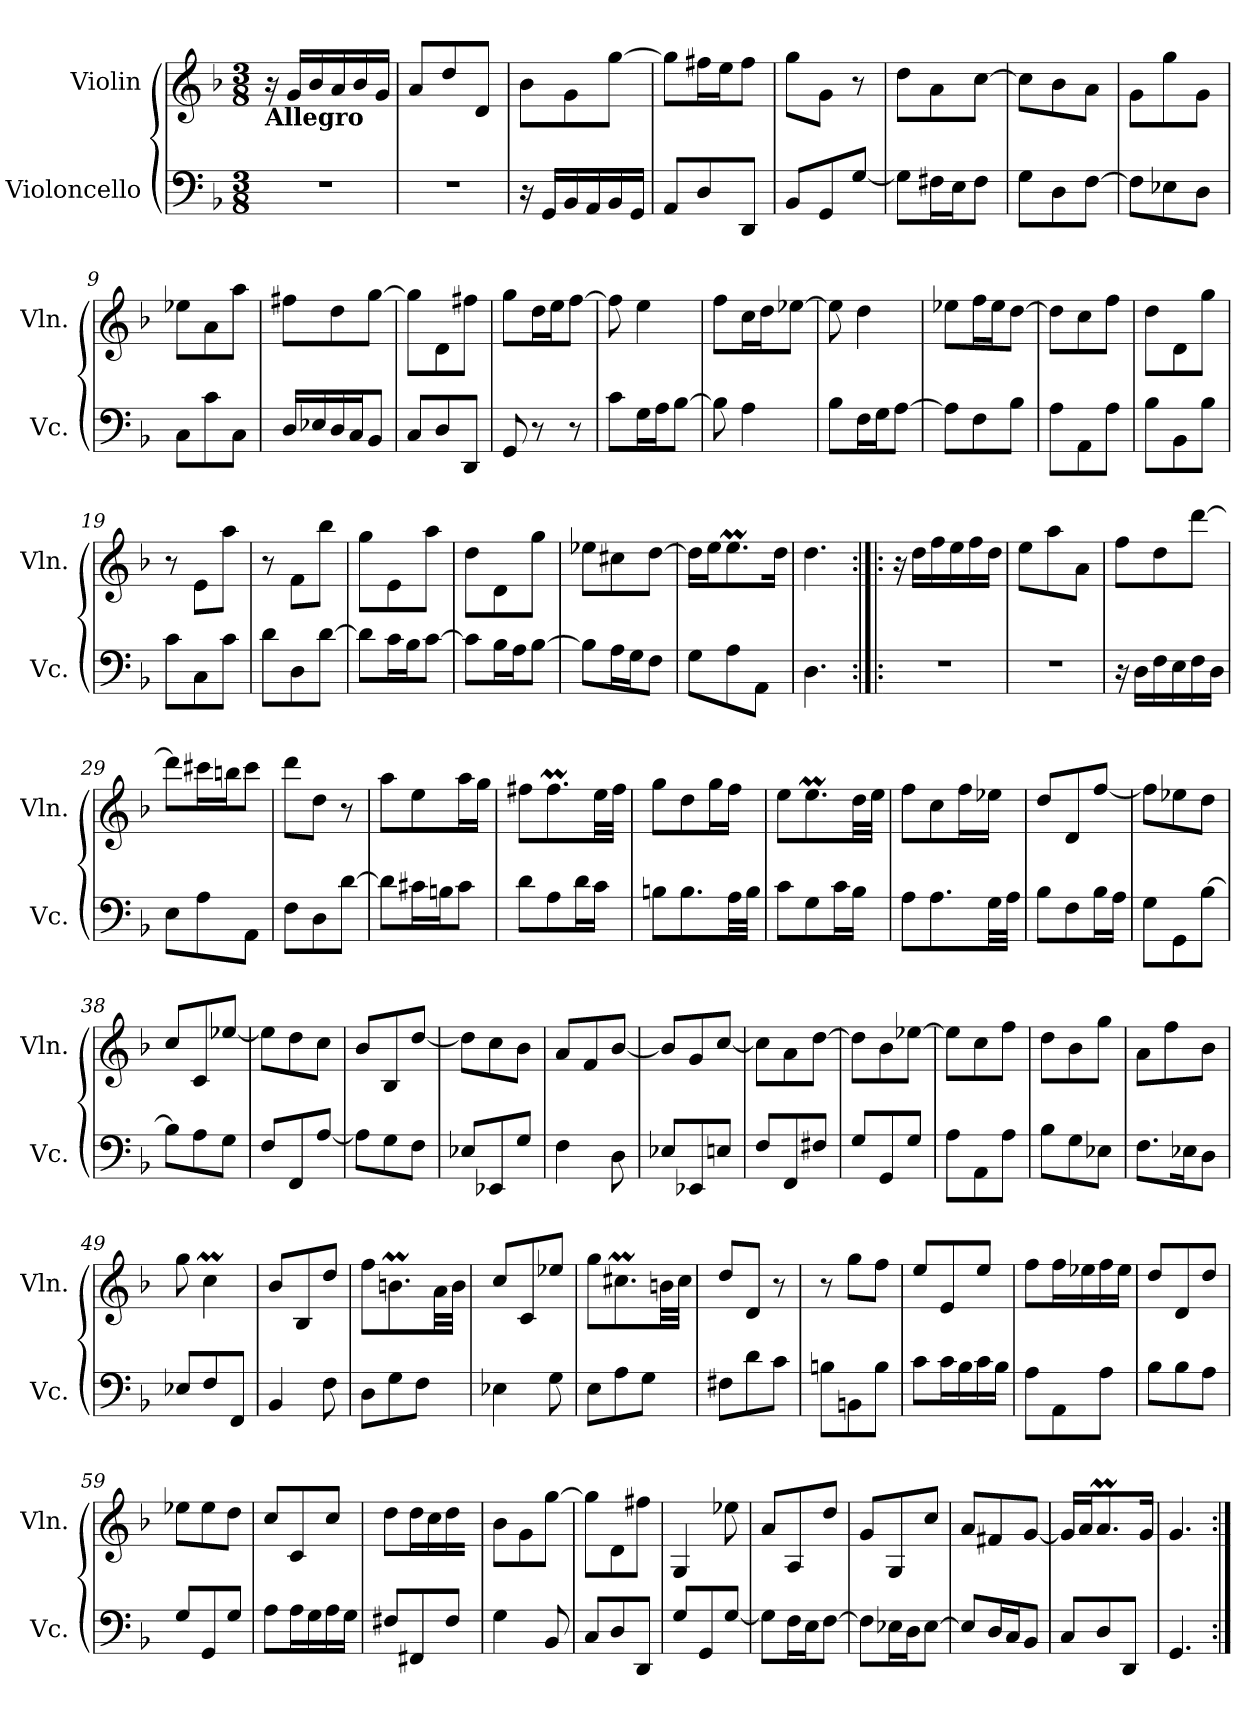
**kern	**kern
*part2	*part1
*staff2	*staff1
*I"Violoncello	*I"Violin
*I'Vc.	*I'Vln.
*clefF4	*clefG2
*k[b-]	*k[b-]
*M3/8	*M3/8
*MM60	*MM60
=1	=1
!	!LO:TX:b:B:t=Allegro
4.r	16r
.	16g/LL
.	16b-/
.	16a/
.	16b-/
.	16g/JJ
=2	=2
4.r	8a/L
.	8dd/
.	8d/J
=3	=3
16r	8b-\L
16GG/LL	.
16BB-/	8g\
16AA/	.
16BB-/	[8gg\J
16GG/JJ	.
=4	=4
8AA/L	8gg\L]
8D/	16ff#X\L
.	16ee\J
8DD/J	8ff#\J
=5	=5
8BB-/L	8gg\L
8GG/	8g\J
[8G/J	8r
=6	=6
8G\L]	8dd\L
16F#X\L	8a\
16E\J	.
8F#\J	[8cc\J
=7	=7
8G\L	8cc\L]
8D\	8b-\
[8F\J	8a\J
=8	=8
8F\L]	8g\L
8E-X\	8gg\
8D\J	8g\J
=9	=9
8C\L	8ee-X\L
8c\	8a\
8C\J	8aa\J
!!LO:LB:g=z
=10	=10
16D/LL	8ff#X\L
16E-X/	.
16D/	8dd\
16C/J	.
8BB-/J	[8gg\J
=11	=11
8C/L	8gg\L]
8D/	8d\
8DD/J	8ff#X\J
=12	=12
8GG/	8gg\L
8r	16dd\L
.	16ee\J
8r	[8ff\J
=13	=13
8c\L	8ff\]
16G\L	4ee\
16A\J	.
[8B-\J	.
=14	=14
8B-\]	8ff\L
4A\	16cc\L
.	16dd\J
.	[8ee-X\J
=15	=15
8B-\L	8ee-\]
16F\L	4dd\
16G\J	.
[8A\J	.
=16	=16
8A\L]	8ee-X\L
8F\	16ff\L
.	16ee-\J
8B-\J	[8dd\J
=17	=17
8A\L	8dd\L]
8AA\	8cc\
8A\J	8ff\J
=18	=18
8B-\L	8dd\L
8BB-\	8d\
8B-\J	8gg\J
=19	=19
8c\L	8r
8C\	8e\L
8c\J	8aa\J
!!LO:LB:g=z
=20	=20
8d\L	8r
8D\	8f\L
[8d\J	8bb-\J
=21	=21
8d\L]	8gg\L
16c\L	8e\
16B-\J	.
[8c\J	8aa\J
=22	=22
8c\L]	8dd\L
16B-\L	8d\
16A\J	.
[8B-\J	8gg\J
=23	=23
8B-\L]	8ee-X\L
16A\L	8cc#X\
16G\J	.
8F\J	[8dd\J
=24	=24
8G\L	16dd\LL]
.	16ee\J
8A\	8.eem\
8AA\J	.
.	16dd\Jk
=25	=25
4.D\	4.dd\
=26:|!|:	=26:|!|:
4.r	16r
.	16dd\LL
.	16ff\
.	16ee\
.	16ff\
.	16dd\JJ
=27	=27
4.r	8ee\L
.	8aa\
.	8a\J
=28	=28
16r	8ff\L
16D\LL	.
16F\	8dd\
16E\	.
16F\	[8ddd\J
16D\JJ	.
!!LO:LB:g=z
=29	=29
8E\L	8ddd\L]
8A\	16ccc#X\L
.	16bbn\J
8AA\J	8ccc#\J
=30	=30
8F\L	8ddd\L
8D\	8dd\J
[8d\J	8r
=31	=31
8d\L]	8aa\L
16c#X\L	8ee\
16Bn\J	.
8c#\J	16aa\L
.	16gg\JJ
=32	=32
8d\L	8ff#X\L
8A\	8.ff#m\
16d\L	.
16c\JJ	32ee\LL
.	32ff#\JJJ
=33	=33
8Bn\L	8gg\L
8.B\	8dd\
.	16gg\L
32A\LL	16ff\JJ
32B\JJJ	.
=34	=34
8c\L	8ee\L
8G\	8.eem\
16c\L	.
16B-\JJ	32dd\LL
.	32ee\JJJ
=35	=35
8A\L	8ff\L
8.A\	8cc\
.	16ff\L
32G\LL	16ee-X\JJ
32A\JJJ	.
=36	=36
8B-\L	8dd/L
8F\	8d/
16B-\L	[8ff/J
16A\JJ	.
!!LO:LB:g=z
=37	=37
8G\L	8ff\L]
8GG\	8ee-X\
[8B-\J	8dd\J
=38	=38
8B-\L]	8cc/L
8A\	8c/
8G\J	[8ee-X/J
=39	=39
8F/L	8ee-\L]
8FF/	8dd\
[8A/J	8cc\J
=40	=40
8A\L]	8b-/L
8G\	8B-/
8F\J	[8dd/J
=41	=41
8E-X/L	8dd\L]
8EE-X/	8cc\
8G/J	8b-\J
=42	=42
4F\	8a/L
.	8f/
8D\	[8b-/J
=43	=43
8E-X/L	8b-/L]
8EE-X/	8g/
8En/J	[8cc/J
=44	=44
8F/L	8cc\L]
8FF/	8a\
8F#X/J	[8dd\J
=45	=45
8G/L	8dd\L]
8GG/	8b-\
8G/J	[8ee-X\J
=46	=46
8A\L	8ee-\L]
8AA\	8cc\
8A\J	8ff\J
=47	=47
8B-\L	8dd\L
8G\	8b-\
8E-X\J	8gg\J
!!LO:PB:g=z
=48	=48
8.F\L	8a\L
.	8ff\
16E-X\K	.
8D\J	8b-\J
=49	=49
8E-X/L	8gg\
8F/	4ccM\
8FF/J	.
=50	=50
4BB-/	8b-/L
.	8B-/
8F\	8dd/J
=51	=51
8D\L	8ff\L
8G\	8.bnm\
8F\J	.
.	32a\LL
.	32b\JJJ
=52	=52
4E-X\	8cc/L
.	8c/
8G\	8ee-X/J
=53	=53
8E\L	8gg\L
8A\	8.cc#Xm\
8G\J	.
.	32bn\LL
.	32cc#\JJJ
=54	=54
8F#X\L	8dd/L
8d\	8d/J
8c\J	8r
=55	=55
8Bn\L	8r
8BBn\	8gg\L
8B\J	8ff\J
=56	=56
8c\L	8ee/L
16c\L	8e/
16B-\	.
16c\	8ee/J
16B-\JJ	.
!!LO:LB:g=z
=57	=57
8A\L	8ff\L
8AA\	16ff\L
.	16ee-X\
8A\J	16ff\
.	16ee-\JJ
=58	=58
8B-\L	8dd/L
8B-\	8d/
8A\J	8dd/J
=59	=59
8G/L	8ee-X\L
8GG/	8ee-\
8G/J	8dd\J
=60	=60
8A\L	8cc/L
16A\L	8c/
16G\	.
16A\	8cc/J
16G\JJ	.
=61	=61
8F#X/L	8dd\L
8FF#X/	16dd\L
.	16cc\
8F#/J	16dd\
.	16cc\JJyy
=62	=62
4G\	8b-\L
.	8g\
8BB-/	[8gg\J
=63	=63
8C/L	8gg\L]
8D/	8d\
8DD/J	8ff#X\J
=64	=64
8G/L	4G/
8GG/	.
[8G/J	8ee-X\
=65	=65
8G\L]	8a/L
16F\L	8A/
16E\J	.
[8F\J	8dd/J
=66	=66
8F\L]	8g/L
16E-X\L	8G/
16D\J	.
[8E-\J	8cc/J
!!LO:LB:g=z
=67	=67
8E-/L]	8a/L
16D/L	8f#X/
16C/J	.
8BB-/J	[8g/J
=68	=68
8C/L	16g/LL]
.	16a/J
8D/	8.am/
8DD/J	.
.	16g/Jk
=69	=69
4.GG/	4.g/
=:|!	=:|!
*-	*-
